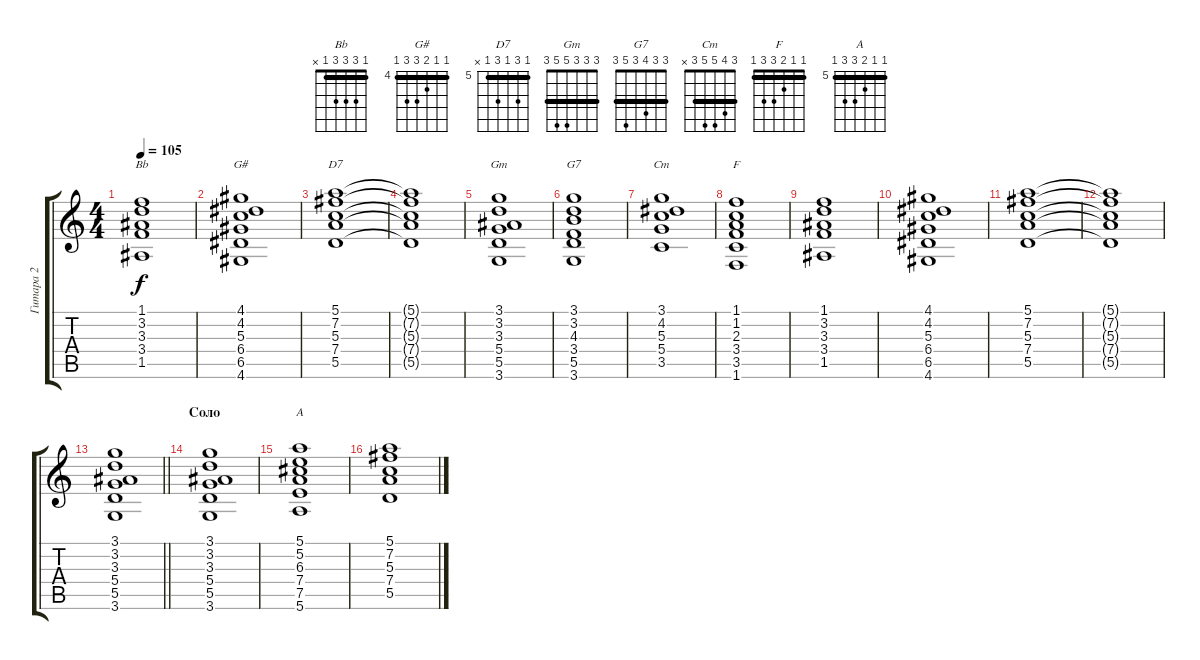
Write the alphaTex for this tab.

\track ("Гитара 2" "Гитара 2") {solo instrument acousticguitarsteel}
\staff {score tabs}
\tuning (E4 B3 G3 D3 A2 E2) {hide}
\chord ("Bb" 1 3 3 3 1 x) {barre 1}
\chord ("G#" 4 4 5 6 6 4) {firstfret 4 barre 4}
\chord ("D7" 5 7 5 7 5 x) {firstfret 5 barre 5}
\chord ("Gm" 3 3 3 5 5 3) {barre 3}
\chord ("G7" 3 3 4 3 5 3) {barre 3}
\chord ("Cm" 3 4 5 5 3 x) {barre 3}
\chord ("F" 1 1 2 3 3 1) {barre 1}
\chord ("A" 5 5 6 7 7 5) {firstfret 5 barre 5}
\ts (4 4)
\tempo 105
\clef g2
\ks c
(1.1 3.2 3.3 3.4 1.5).1{ch "Bb" dy f} |
(4.1 4.2 5.3 6.4 6.5 4.6).1{ch "G#"} |
(5.1 7.2 5.3 7.4 5.5).1{ch "D7"} |
(5.1{t} 7.2{t} 5.3{t} 7.4{t} 5.5{t}).1 |
(3.1 3.2 3.3 5.4 5.5 3.6).1{ch "Gm"} |
(3.1 3.2 4.3 3.4 5.5 3.6).1{ch "G7"} |
(3.1 4.2 5.3 5.4 3.5).1{ch "Cm"} |
(1.1 1.2 2.3 3.4 3.5 1.6).1{ch "F"} |
(1.1 3.2 3.3 3.4 1.5).1 |
(4.1 4.2 5.3 6.4 6.5 4.6).1 |
(5.1 7.2 5.3 7.4 5.5).1 |
(5.1{t} 7.2{t} 5.3{t} 7.4{t} 5.5{t}).1 |
\barLineRight lightlight
(3.1 3.2 3.3 5.4 5.5 3.6).1 |
\section ("" "Соло")
(3.1 3.2 3.3 5.4 5.5 3.6).1{volume 8 balance 6} |
(5.1 5.2 6.3 7.4 7.5 5.6).1{ch "A"} |
(5.1 7.2 5.3 7.4 5.5).1
